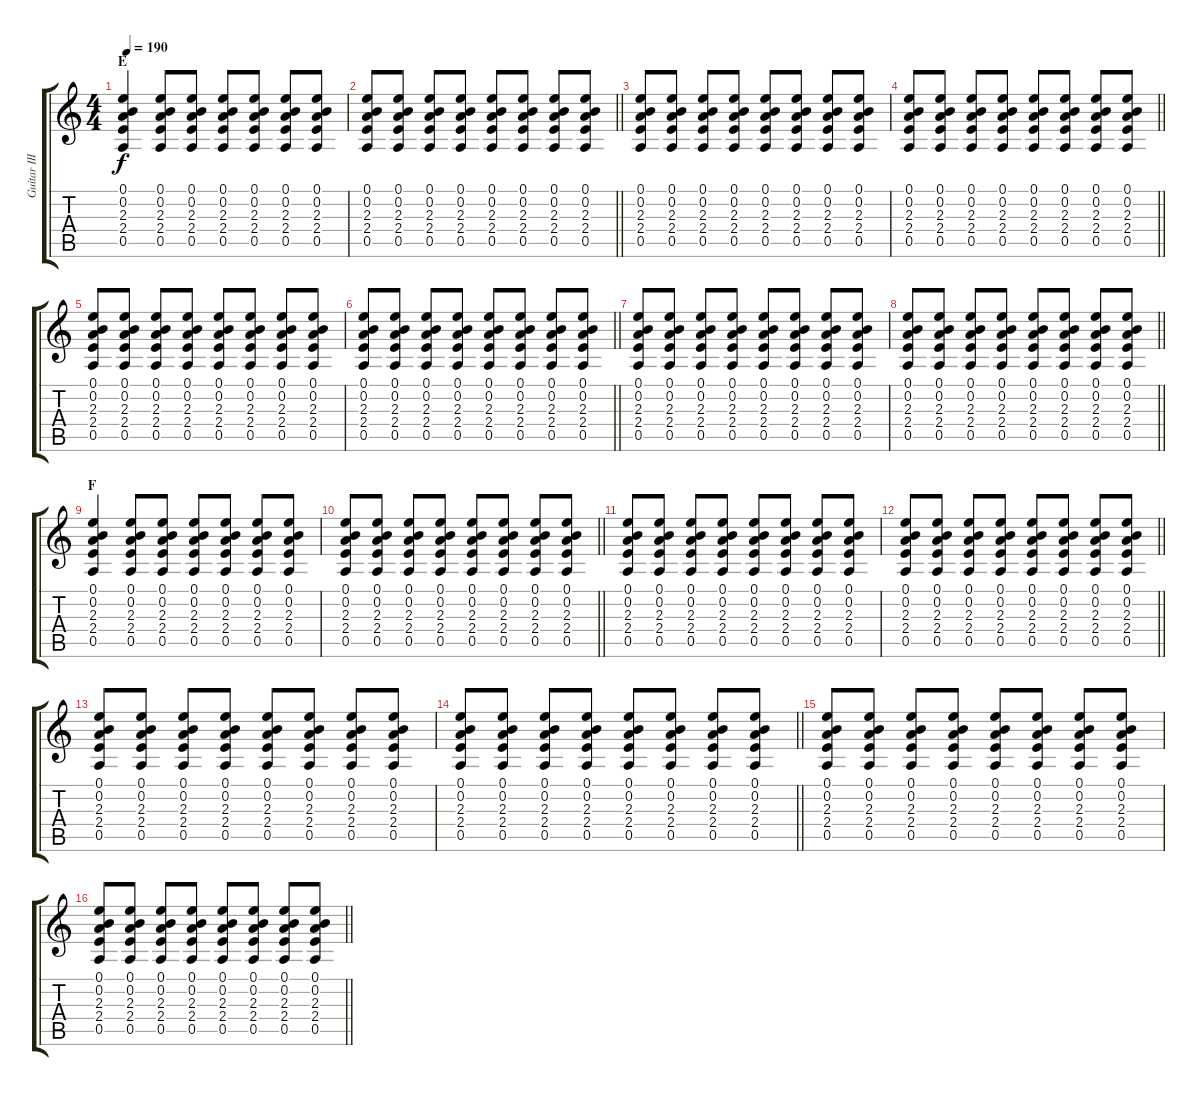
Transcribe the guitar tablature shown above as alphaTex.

\track ("Guitar III" "Guitar III") {instrument acousticguitarsteel}
\staff {score tabs}
\tuning (E4 B3 G3 D3 A2 E2) {hide}
\ts (4 4)
\section ("" "E")
\tempo 190
\clef g2
\ks c
(0.1 0.2 2.3 2.4 0.5).4{dy f} (0.1 0.2 2.3 2.4 0.5).8 (0.1 0.2 2.3 2.4 0.5).8 (0.1 0.2 2.3 2.4 0.5).8 (0.1 0.2 2.3 2.4 0.5).8 (0.1 0.2 2.3 2.4 0.5).8 (0.1 0.2 2.3 2.4 0.5).8 |
\barLineRight lightlight
(0.1 0.2 2.3 2.4 0.5).8 (0.1 0.2 2.3 2.4 0.5).8 (0.1 0.2 2.3 2.4 0.5).8 (0.1 0.2 2.3 2.4 0.5).8 (0.1 0.2 2.3 2.4 0.5).8 (0.1 0.2 2.3 2.4 0.5).8 (0.1 0.2 2.3 2.4 0.5).8 (0.1 0.2 2.3 2.4 0.5).8 |
(0.1 0.2 2.3 2.4 0.5).8 (0.1 0.2 2.3 2.4 0.5).8 (0.1 0.2 2.3 2.4 0.5).8 (0.1 0.2 2.3 2.4 0.5).8 (0.1 0.2 2.3 2.4 0.5).8 (0.1 0.2 2.3 2.4 0.5).8 (0.1 0.2 2.3 2.4 0.5).8 (0.1 0.2 2.3 2.4 0.5).8 |
\barLineRight lightlight
(0.1 0.2 2.3 2.4 0.5).8 (0.1 0.2 2.3 2.4 0.5).8 (0.1 0.2 2.3 2.4 0.5).8 (0.1 0.2 2.3 2.4 0.5).8 (0.1 0.2 2.3 2.4 0.5).8 (0.1 0.2 2.3 2.4 0.5).8 (0.1 0.2 2.3 2.4 0.5).8 (0.1 0.2 2.3 2.4 0.5).8 |
(0.1 0.2 2.3 2.4 0.5).8 (0.1 0.2 2.3 2.4 0.5).8 (0.1 0.2 2.3 2.4 0.5).8 (0.1 0.2 2.3 2.4 0.5).8 (0.1 0.2 2.3 2.4 0.5).8 (0.1 0.2 2.3 2.4 0.5).8 (0.1 0.2 2.3 2.4 0.5).8 (0.1 0.2 2.3 2.4 0.5).8 |
\barLineRight lightlight
(0.1 0.2 2.3 2.4 0.5).8 (0.1 0.2 2.3 2.4 0.5).8 (0.1 0.2 2.3 2.4 0.5).8 (0.1 0.2 2.3 2.4 0.5).8 (0.1 0.2 2.3 2.4 0.5).8 (0.1 0.2 2.3 2.4 0.5).8 (0.1 0.2 2.3 2.4 0.5).8 (0.1 0.2 2.3 2.4 0.5).8 |
(0.1 0.2 2.3 2.4 0.5).8 (0.1 0.2 2.3 2.4 0.5).8 (0.1 0.2 2.3 2.4 0.5).8 (0.1 0.2 2.3 2.4 0.5).8 (0.1 0.2 2.3 2.4 0.5).8 (0.1 0.2 2.3 2.4 0.5).8 (0.1 0.2 2.3 2.4 0.5).8 (0.1 0.2 2.3 2.4 0.5).8 |
\barLineRight lightlight
(0.1 0.2 2.3 2.4 0.5).8 (0.1 0.2 2.3 2.4 0.5).8 (0.1 0.2 2.3 2.4 0.5).8 (0.1 0.2 2.3 2.4 0.5).8 (0.1 0.2 2.3 2.4 0.5).8 (0.1 0.2 2.3 2.4 0.5).8 (0.1 0.2 2.3 2.4 0.5).8 (0.1 0.2 2.3 2.4 0.5).8 |
\section ("" "F")
(0.1 0.2 2.3 2.4 0.5).4 (0.1 0.2 2.3 2.4 0.5).8 (0.1 0.2 2.3 2.4 0.5).8 (0.1 0.2 2.3 2.4 0.5).8 (0.1 0.2 2.3 2.4 0.5).8 (0.1 0.2 2.3 2.4 0.5).8 (0.1 0.2 2.3 2.4 0.5).8 |
\barLineRight lightlight
(0.1 0.2 2.3 2.4 0.5).8 (0.1 0.2 2.3 2.4 0.5).8 (0.1 0.2 2.3 2.4 0.5).8 (0.1 0.2 2.3 2.4 0.5).8 (0.1 0.2 2.3 2.4 0.5).8 (0.1 0.2 2.3 2.4 0.5).8 (0.1 0.2 2.3 2.4 0.5).8 (0.1 0.2 2.3 2.4 0.5).8 |
(0.1 0.2 2.3 2.4 0.5).8 (0.1 0.2 2.3 2.4 0.5).8 (0.1 0.2 2.3 2.4 0.5).8 (0.1 0.2 2.3 2.4 0.5).8 (0.1 0.2 2.3 2.4 0.5).8 (0.1 0.2 2.3 2.4 0.5).8 (0.1 0.2 2.3 2.4 0.5).8 (0.1 0.2 2.3 2.4 0.5).8 |
\barLineRight lightlight
(0.1 0.2 2.3 2.4 0.5).8 (0.1 0.2 2.3 2.4 0.5).8 (0.1 0.2 2.3 2.4 0.5).8 (0.1 0.2 2.3 2.4 0.5).8 (0.1 0.2 2.3 2.4 0.5).8 (0.1 0.2 2.3 2.4 0.5).8 (0.1 0.2 2.3 2.4 0.5).8 (0.1 0.2 2.3 2.4 0.5).8 |
(0.1 0.2 2.3 2.4 0.5).8 (0.1 0.2 2.3 2.4 0.5).8 (0.1 0.2 2.3 2.4 0.5).8 (0.1 0.2 2.3 2.4 0.5).8 (0.1 0.2 2.3 2.4 0.5).8 (0.1 0.2 2.3 2.4 0.5).8 (0.1 0.2 2.3 2.4 0.5).8 (0.1 0.2 2.3 2.4 0.5).8 |
\barLineRight lightlight
(0.1 0.2 2.3 2.4 0.5).8 (0.1 0.2 2.3 2.4 0.5).8 (0.1 0.2 2.3 2.4 0.5).8 (0.1 0.2 2.3 2.4 0.5).8 (0.1 0.2 2.3 2.4 0.5).8 (0.1 0.2 2.3 2.4 0.5).8 (0.1 0.2 2.3 2.4 0.5).8 (0.1 0.2 2.3 2.4 0.5).8 |
(0.1 0.2 2.3 2.4 0.5).8 (0.1 0.2 2.3 2.4 0.5).8 (0.1 0.2 2.3 2.4 0.5).8 (0.1 0.2 2.3 2.4 0.5).8 (0.1 0.2 2.3 2.4 0.5).8 (0.1 0.2 2.3 2.4 0.5).8 (0.1 0.2 2.3 2.4 0.5).8 (0.1 0.2 2.3 2.4 0.5).8 |
\barLineRight lightlight
(0.1 0.2 2.3 2.4 0.5).8 (0.1 0.2 2.3 2.4 0.5).8 (0.1 0.2 2.3 2.4 0.5).8 (0.1 0.2 2.3 2.4 0.5).8 (0.1 0.2 2.3 2.4 0.5).8 (0.1 0.2 2.3 2.4 0.5).8 (0.1 0.2 2.3 2.4 0.5).8 (0.1 0.2 2.3 2.4 0.5).8
